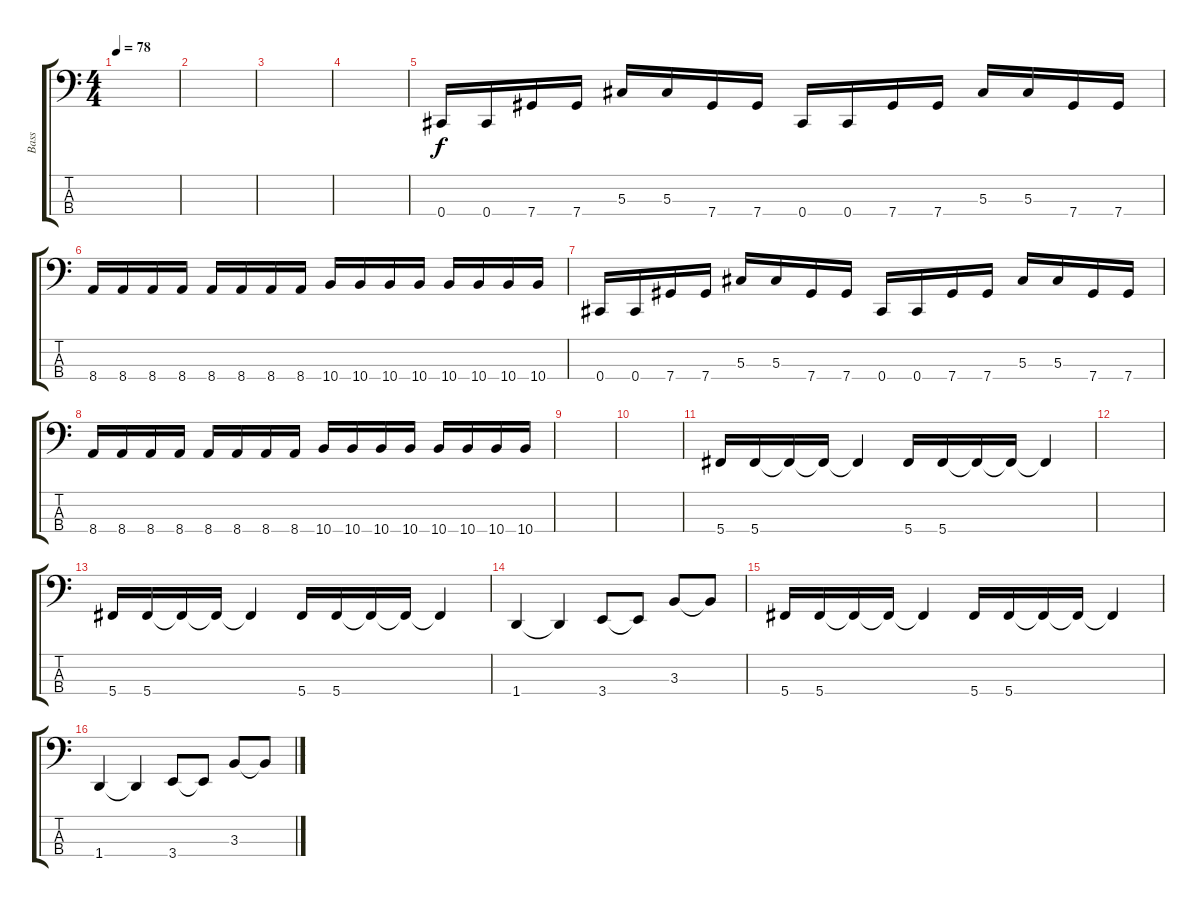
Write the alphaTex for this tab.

\track ("Bass" "Bass") {instrument electricbassfinger}
\staff {score tabs}
\tuning (Gb2 Db2 Ab1 Db1) {hide}
\ts (4 4)
\tempo 78
\clef f4
\ks c
|
|
|
|
0.4.16 0.4.16 7.4.16 7.4.16 5.3.16 5.3.16 7.4.16 7.4.16 0.4.16 0.4.16 7.4.16 7.4.16 5.3.16 5.3.16 7.4.16 7.4.16 |
8.4.16 8.4.16 8.4.16 8.4.16 8.4.16 8.4.16 8.4.16 8.4.16 10.4.16 10.4.16 10.4.16 10.4.16 10.4.16 10.4.16 10.4.16 10.4.16 |
0.4.16 0.4.16 7.4.16 7.4.16 5.3.16 5.3.16 7.4.16 7.4.16 0.4.16 0.4.16 7.4.16 7.4.16 5.3.16 5.3.16 7.4.16 7.4.16 |
8.4.16 8.4.16 8.4.16 8.4.16 8.4.16 8.4.16 8.4.16 8.4.16 10.4.16 10.4.16 10.4.16 10.4.16 10.4.16 10.4.16 10.4.16 10.4.16 |
|
|
5.4.16 5.4.16 5.4{t}.16 5.4{t}.16 5.4{t}.4 5.4.16 5.4.16 5.4{t}.16 5.4{t}.16 5.4{t}.4 |
|
5.4.16 5.4.16 5.4{t}.16 5.4{t}.16 5.4{t}.4 5.4.16 5.4.16 5.4{t}.16 5.4{t}.16 5.4{t}.4 |
1.4.4 1.4{t}.4 3.4.8 3.4{t}.8 3.3.8 3.3{t}.8 |
5.4.16 5.4.16 5.4{t}.16 5.4{t}.16 5.4{t}.4 5.4.16 5.4.16 5.4{t}.16 5.4{t}.16 5.4{t}.4 |
1.4.4 1.4{t}.4 3.4.8 3.4{t}.8 3.3.8 3.3{t}.8
